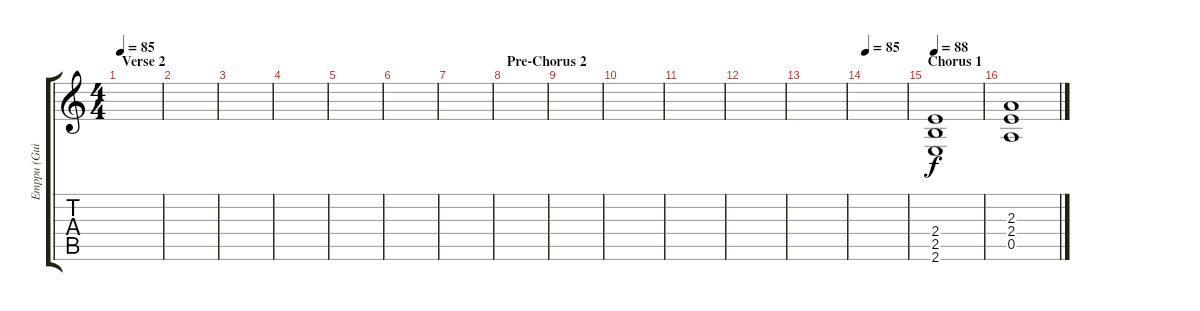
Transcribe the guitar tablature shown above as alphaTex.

\track ("Emppu (Guitar)" "Emppu (Gui") {instrument distortionguitar}
\staff {score tabs}
\tuning (E4 B3 G3 D3 A2 D2) {hide}
\ts (4 4)
\section ("" "Verse 2")
\tempo 85
\clef g2
\ks c
|
|
|
|
|
|
|
\section ("" "Pre-Chorus 2")
|
|
|
|
|
|
\tempo 85
|
\section ("" "Chorus 1")
\tempo 88
(2.4 2.5 2.6).1 |
(2.3 2.4 0.5).1
